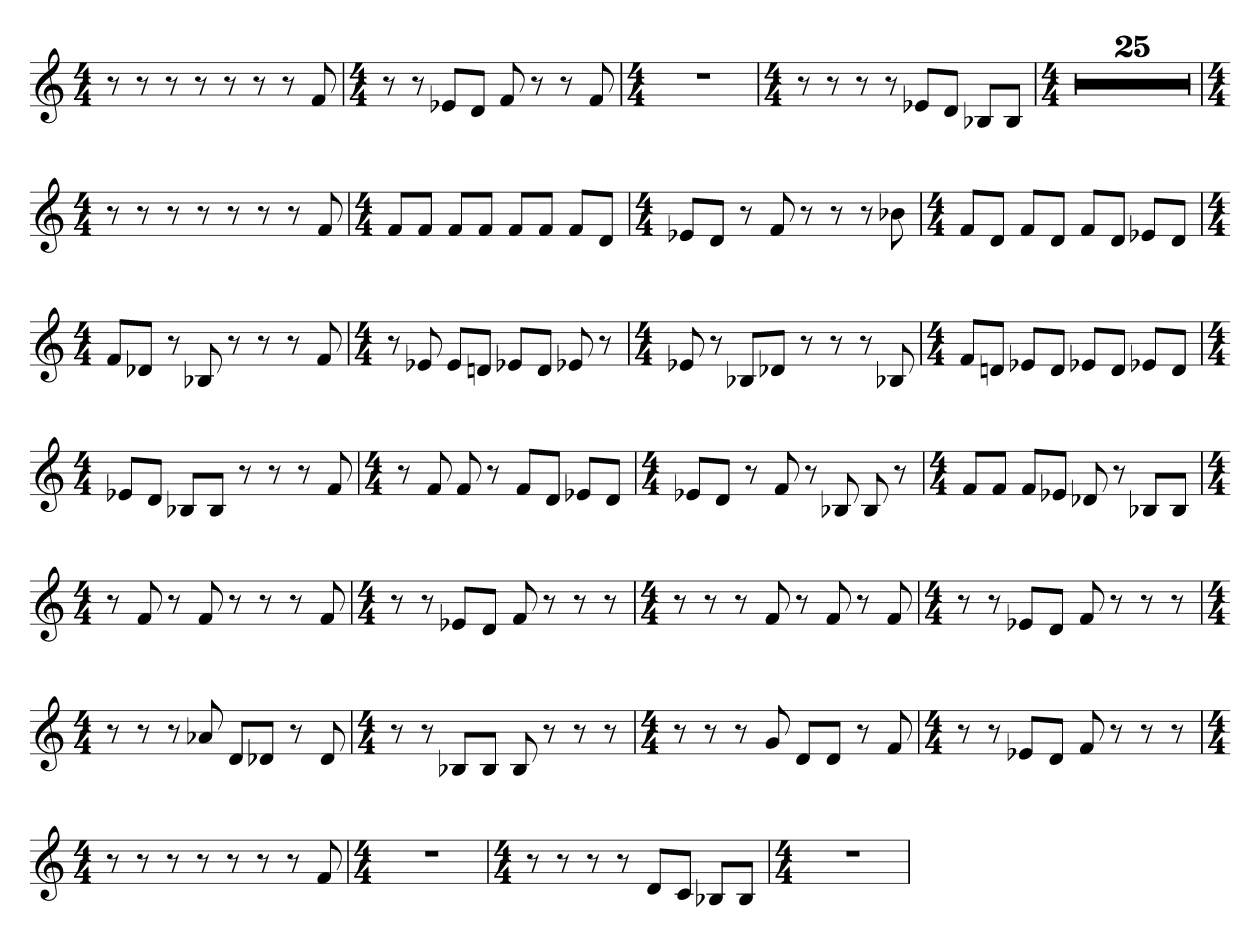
**kern
*part1
*staff1
*M4/4
=
8r
8r
8r
8r
8r
8r
8r
8f
=
*M4/4
8r
8r
8e-XL
8dJ
8f
8r
8r
8f
=
*M4/4
1r
=
*M4/4
8r
8r
8r
8r
8e-XL
8dJ
8B-XL
8B-J
=
*M4/4
1r
=
*M4/4
1r
=
*M4/4
1r
=
*M4/4
1r
=
*M4/4
1r
=
*M4/4
1r
=
*M4/4
1r
=
*M4/4
1r
=
*M4/4
1r
=
*M4/4
1r
=
*M4/4
1r
=
*M4/4
1r
=
*M4/4
1r
=
*M4/4
1r
=
*M4/4
1r
=
*M4/4
1r
=
*M4/4
1r
=
*M4/4
1r
=
*M4/4
1r
=
*M4/4
1r
=
*M4/4
1r
=
*M4/4
1r
=
*M4/4
1r
=
*M4/4
1r
=
*M4/4
1r
=
*M4/4
8r
8r
8r
8r
8r
8r
8r
8f
=
*M4/4
8fL
8fJ
8fL
8fJ
8fL
8fJ
8fL
8dJ
=
*M4/4
8e-XL
8dJ
8r
8f
8r
8r
8r
8b-X
=
*M4/4
8fL
8dJ
8fL
8dJ
8fL
8dJ
8e-XL
8dJ
=
*M4/4
8fL
8d-XJ
8r
8B-X
8r
8r
8r
8f
=
*M4/4
8r
8e-X
8e-L
8dnJ
8e-XL
8dJ
8e-X
8r
=
*M4/4
8e-X
8r
8B-XL
8d-XJ
8r
8r
8r
8B-X
=
*M4/4
8fL
8dnJ
8e-XL
8dJ
8e-XL
8dJ
8e-XL
8dJ
=
*M4/4
8e-XL
8dJ
8B-XL
8B-J
8r
8r
8r
8f
=
*M4/4
8r
8f
8f
8r
8fL
8dJ
8e-XL
8dJ
=
*M4/4
8e-XL
8dJ
8r
8f
8r
8B-X
8B-
8r
=
*M4/4
8fL
8fJ
8fL
8e-XJ
8d-X
8r
8B-XL
8B-J
=
*M4/4
8r
8f
8r
8f
8r
8r
8r
8f
=
*M4/4
8r
8r
8e-XL
8dJ
8f
8r
8r
8r
=
*M4/4
8r
8r
8r
8f
8r
8f
8r
8f
=
*M4/4
8r
8r
8e-XL
8dJ
8f
8r
8r
8r
=
*M4/4
8r
8r
8r
8a-X
8dL
8d-XJ
8r
8d-
=
*M4/4
8r
8r
8B-XL
8B-J
8B-
8r
8r
8r
=
*M4/4
8r
8r
8r
8g
8dL
8dJ
8r
8f
=
*M4/4
8r
8r
8e-XL
8dJ
8f
8r
8r
8r
=
*M4/4
8r
8r
8r
8r
8r
8r
8r
8f
=
*M4/4
1r
=
*M4/4
8r
8r
8r
8r
8dL
8cJ
8B-XL
8B-J
=
*M4/4
1r
=
*-
